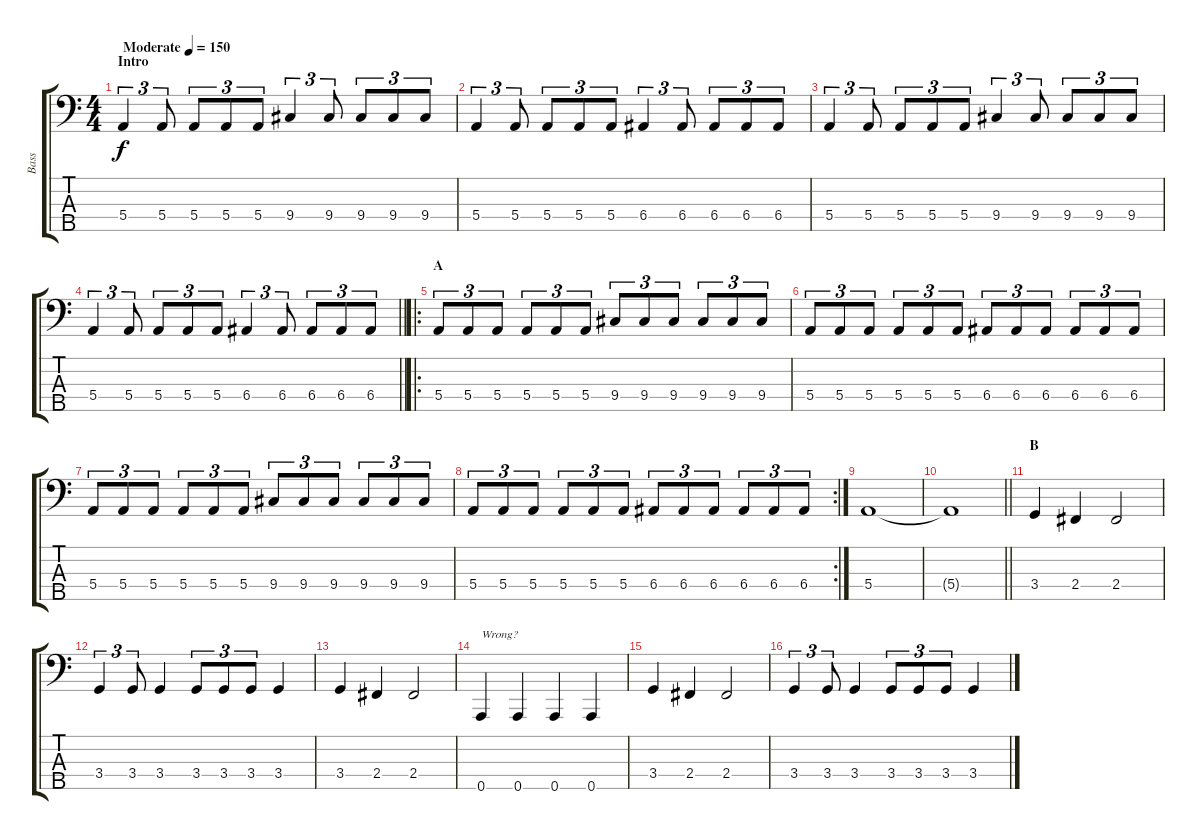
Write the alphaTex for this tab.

\track ("Bass" "Bass") {mute instrument electricbassfinger}
\staff {score tabs}
\tuning (G2 D2 A1 E1 A0) {hide}
\ts (4 4)
\section ("" "Intro")
\tempo (150 "Moderate")
\clef f4
\ks c
5.4.4{tu (3 2) dy f instrument electricbassfinger} 5.4.8{tu (3 2)} 5.4.8{tu (3 2)} 5.4.8{tu (3 2)} 5.4.8{tu (3 2)} 9.4.4{tu (3 2)} 9.4.8{tu (3 2)} 9.4.8{tu (3 2)} 9.4.8{tu (3 2)} 9.4.8{tu (3 2)} |
5.4.4{tu (3 2)} 5.4.8{tu (3 2)} 5.4.8{tu (3 2)} 5.4.8{tu (3 2)} 5.4.8{tu (3 2)} 6.4.4{tu (3 2)} 6.4.8{tu (3 2)} 6.4.8{tu (3 2)} 6.4.8{tu (3 2)} 6.4.8{tu (3 2)} |
5.4.4{tu (3 2)} 5.4.8{tu (3 2)} 5.4.8{tu (3 2)} 5.4.8{tu (3 2)} 5.4.8{tu (3 2)} 9.4.4{tu (3 2)} 9.4.8{tu (3 2)} 9.4.8{tu (3 2)} 9.4.8{tu (3 2)} 9.4.8{tu (3 2)} |
\barLineRight lightlight
5.4.4{tu (3 2)} 5.4.8{tu (3 2)} 5.4.8{tu (3 2)} 5.4.8{tu (3 2)} 5.4.8{tu (3 2)} 6.4.4{tu (3 2)} 6.4.8{tu (3 2)} 6.4.8{tu (3 2)} 6.4.8{tu (3 2)} 6.4.8{tu (3 2)} |
\ro
\section ("" "A")
5.4.8{tu (3 2)} 5.4.8{tu (3 2)} 5.4.8{tu (3 2)} 5.4.8{tu (3 2)} 5.4.8{tu (3 2)} 5.4.8{tu (3 2)} 9.4.8{tu (3 2)} 9.4.8{tu (3 2)} 9.4.8{tu (3 2)} 9.4.8{tu (3 2)} 9.4.8{tu (3 2)} 9.4.8{tu (3 2)} |
5.4.8{tu (3 2)} 5.4.8{tu (3 2)} 5.4.8{tu (3 2)} 5.4.8{tu (3 2)} 5.4.8{tu (3 2)} 5.4.8{tu (3 2)} 6.4.8{tu (3 2)} 6.4.8{tu (3 2)} 6.4.8{tu (3 2)} 6.4.8{tu (3 2)} 6.4.8{tu (3 2)} 6.4.8{tu (3 2)} |
5.4.8{tu (3 2)} 5.4.8{tu (3 2)} 5.4.8{tu (3 2)} 5.4.8{tu (3 2)} 5.4.8{tu (3 2)} 5.4.8{tu (3 2)} 9.4.8{tu (3 2)} 9.4.8{tu (3 2)} 9.4.8{tu (3 2)} 9.4.8{tu (3 2)} 9.4.8{tu (3 2)} 9.4.8{tu (3 2)} |
\rc 2
5.4.8{tu (3 2)} 5.4.8{tu (3 2)} 5.4.8{tu (3 2)} 5.4.8{tu (3 2)} 5.4.8{tu (3 2)} 5.4.8{tu (3 2)} 6.4.8{tu (3 2)} 6.4.8{tu (3 2)} 6.4.8{tu (3 2)} 6.4.8{tu (3 2)} 6.4.8{tu (3 2)} 6.4.8{tu (3 2)} |
5.4.1 |
\barLineRight lightlight
5.4{t}.1 |
\section ("" "B")
3.4.4 2.4.4 2.4.2 |
3.4.4{tu (3 2)} 3.4.8{tu (3 2)} 3.4.4 3.4.8{tu (3 2)} 3.4.8{tu (3 2)} 3.4.8{tu (3 2)} 3.4.4 |
3.4.4 2.4.4 2.4.2 |
0.5.4{txt "Wrong?"} 0.5.4 0.5.4 0.5.4 |
3.4.4 2.4.4 2.4.2 |
3.4.4{tu (3 2)} 3.4.8{tu (3 2)} 3.4.4 3.4.8{tu (3 2)} 3.4.8{tu (3 2)} 3.4.8{tu (3 2)} 3.4.4
